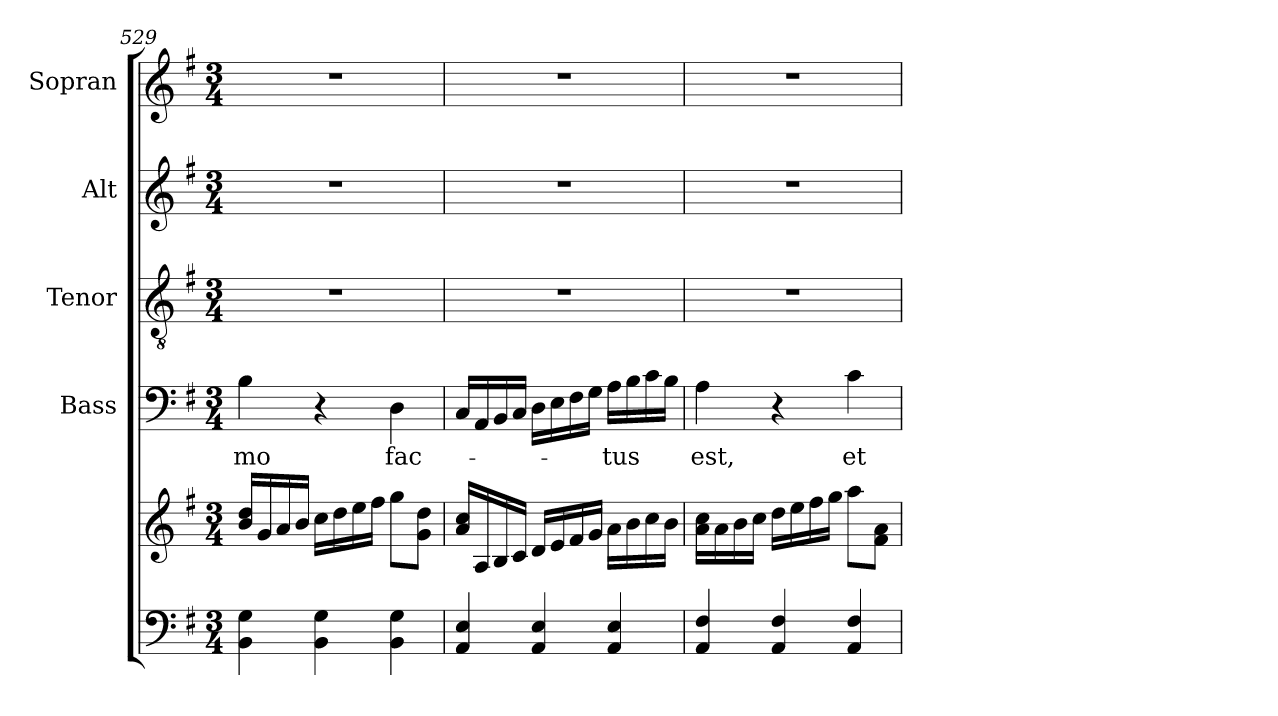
**kern	**kern	**kern	**text	**kern	**kern	**kern
*part5	*part5	*part4	*part4	*part3	*part2	*part1
*staff6	*staff5	*staff4	*staff4	*staff3	*staff2	*staff1
*	*	*I"Bass	*	*I"Tenor	*I"Alt	*I"Sopran
*	*	*I'B.	*	*I'T.	*I'A.	*I'S.
*clefF4	*clefG2	*clefF4	*	*clefGv2	*clefG2	*clefG2
*k[f#]	*k[f#]	*k[f#]	*	*k[f#]	*k[f#]	*k[f#]
*G:	*G:	*G:	*	*G:	*G:	*G:
*M3/4	*M3/4	*M3/4	*	*M3/4	*M3/4	*M3/4
=529	=529	=529	=529	=529	=529	=529
!	!	!	!LO:LY:b	!	!	!
4BB\ 4G\	16b/ 16dd/LL	4B\	-mo	2.r	2.r	2.r
.	16g/	.	.	.	.	.
.	16a/	.	.	.	.	.
.	16b/JJ	.	.	.	.	.
4BB\ 4G\	16cc\LL	4r	.	.	.	.
.	16dd\	.	.	.	.	.
.	16ee\	.	.	.	.	.
.	16ff#\JJ	.	.	.	.	.
!	!	!	!LO:LY:b	!	!	!
4BB\ 4G\	8gg\L	4D\	fac-	.	.	.
.	8g\ 8dd\J	.	.	.	.	.
=530	=530	=530	=530	=530	=530	=530
4AA/ 4E/	16a/ 16cc/LL	16C/LL	.	2.r	2.r	2.r
.	16A/	16AA/	.	.	.	.
.	16B/	16BB/	.	.	.	.
.	16c/JJ	16C/JJ	.	.	.	.
4AA/ 4E/	16d/LL	16D\LL	.	.	.	.
.	16e/	16E\	.	.	.	.
.	16f#/	16F#\	.	.	.	.
.	16g/JJ	16G\JJ	.	.	.	.
!	!	!	!LO:LY:b	!	!	!
4AA/ 4E/	16a\LL	16A\LL	-tus	.	.	.
.	16b\	16B\	.	.	.	.
.	16cc\	16c\	.	.	.	.
.	16b\JJ	16B\JJ	.	.	.	.
=531	=531	=531	=531	=531	=531	=531
!	!	!	!LO:LY:b	!	!	!
4AA/ 4F#/	16a\ 16cc\LL	4A\	est,	2.r	2.r	2.r
.	16a\	.	.	.	.	.
.	16b\	.	.	.	.	.
.	16cc\JJ	.	.	.	.	.
4AA/ 4F#/	16dd\LL	4r	.	.	.	.
.	16ee\	.	.	.	.	.
.	16ff#\	.	.	.	.	.
.	16gg\JJ	.	.	.	.	.
!	!	!	!LO:LY:b	!	!	!
4AA/ 4F#/	8aa\L	4c\	et	.	.	.
.	8f#\ 8a\J	.	.	.	.	.
=	=	=	=	=	=	=
*-	*-	*-	*-	*-	*-	*-
